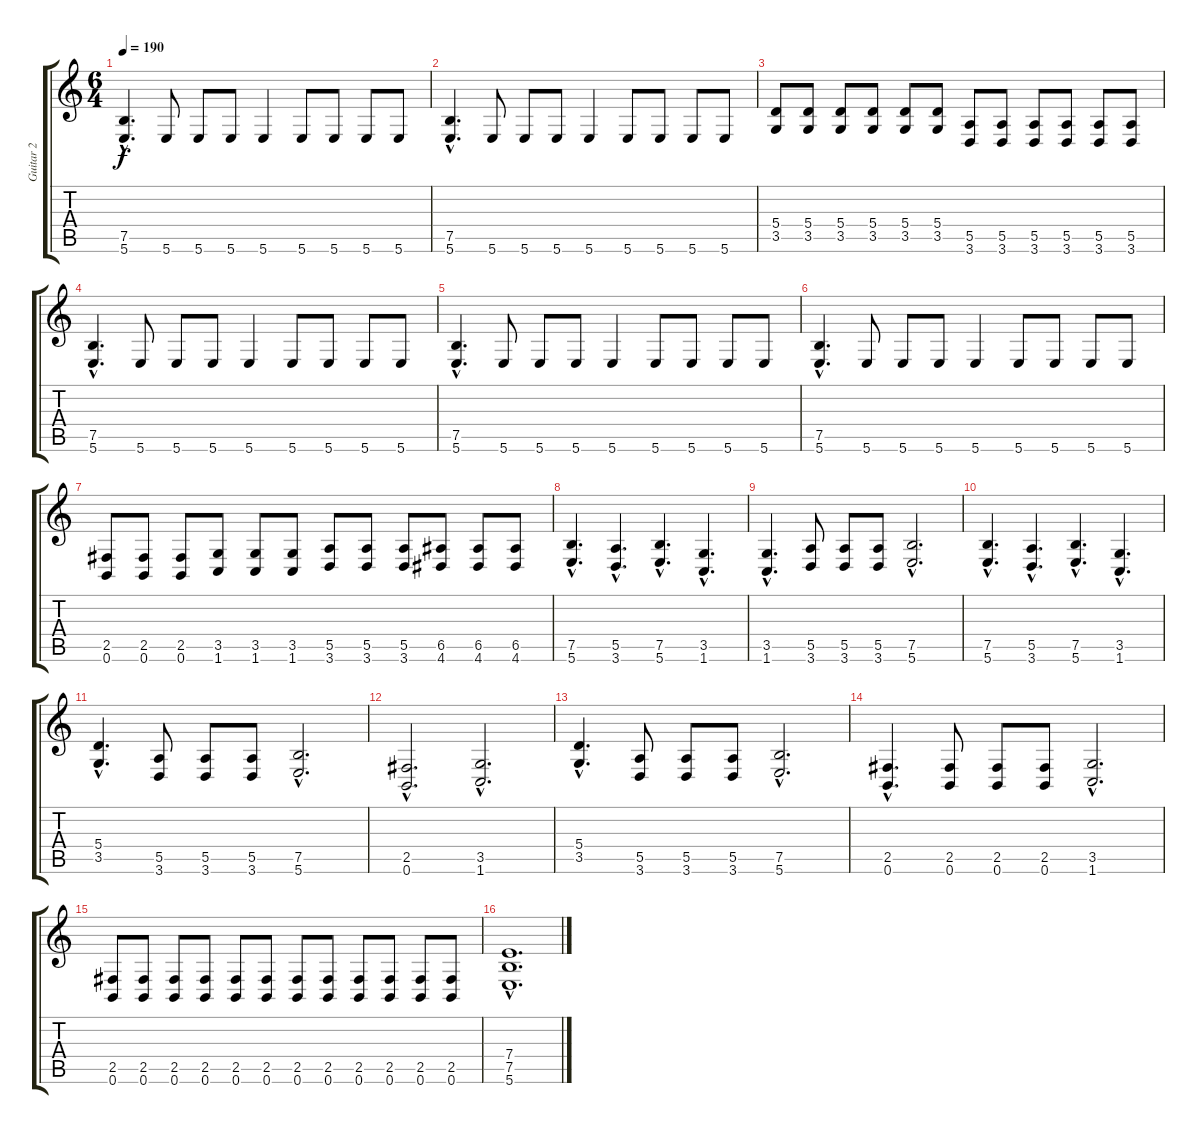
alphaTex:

\track ("Guitar 2" "Guitar 2") {instrument distortionguitar}
\staff {score tabs}
\tuning (B3 G3 D3 A2 E2 B1) {hide}
\ts (6 4)
\tempo 190
\clef g2
\ks c
(7.5{hac} 5.6{hac}).4{d dy f} 5.6.8 5.6.8 5.6.8 5.6.4 5.6.8 5.6.8 5.6.8 5.6.8 |
(7.5{hac} 5.6{hac}).4{d} 5.6.8 5.6.8 5.6.8 5.6.4 5.6.8 5.6.8 5.6.8 5.6.8 |
(5.4 3.5).8 (5.4 3.5).8 (5.4 3.5).8 (5.4 3.5).8 (5.4 3.5).8 (5.4 3.5).8 (5.5 3.6).8 (5.5 3.6).8 (5.5 3.6).8 (5.5 3.6).8 (5.5 3.6).8 (5.5 3.6).8 |
(7.5{hac} 5.6{hac}).4{d} 5.6.8 5.6.8 5.6.8 5.6.4 5.6.8 5.6.8 5.6.8 5.6.8 |
(7.5{hac} 5.6{hac}).4{d} 5.6.8 5.6.8 5.6.8 5.6.4 5.6.8 5.6.8 5.6.8 5.6.8 |
(7.5{hac} 5.6{hac}).4{d} 5.6.8 5.6.8 5.6.8 5.6.4 5.6.8 5.6.8 5.6.8 5.6.8 |
(2.5 0.6).8 (2.5 0.6).8 (2.5 0.6).8 (3.5 1.6).8 (3.5 1.6).8 (3.5 1.6).8 (5.5 3.6).8 (5.5 3.6).8 (5.5 3.6).8 (6.5 4.6).8 (6.5 4.6).8 (6.5 4.6).8 |
(7.5{hac} 5.6{hac}).4{d} (5.5{hac} 3.6{hac}).4{d} (7.5{hac} 5.6{hac}).4{d} (3.5{hac} 1.6{hac}).4{d} |
(3.5{hac} 1.6{hac}).4{d} (5.5 3.6).8 (5.5 3.6).8 (5.5 3.6).8 (7.5{hac} 5.6{hac}).2{d} |
(7.5{hac} 5.6{hac}).4{d} (5.5{hac} 3.6{hac}).4{d} (7.5{hac} 5.6{hac}).4{d} (3.5{hac} 1.6{hac}).4{d} |
(5.4{hac} 3.5{hac}).4{d} (5.5 3.6).8 (5.5 3.6).8 (5.5 3.6).8 (7.5{hac} 5.6{hac}).2{d} |
(2.5{hac} 0.6{hac}).2{d} (3.5{hac} 1.6{hac}).2{d} |
(5.4{hac} 3.5{hac}).4{d} (5.5 3.6).8 (5.5 3.6).8 (5.5 3.6).8 (7.5{hac} 5.6{hac}).2{d} |
(2.5{hac} 0.6{hac}).4{d} (2.5 0.6).8 (2.5 0.6).8 (2.5 0.6).8 (3.5{hac} 1.6{hac}).2{d} |
(2.5 0.6).8 (2.5 0.6).8 (2.5 0.6).8 (2.5 0.6).8 (2.5 0.6).8 (2.5 0.6).8 (2.5 0.6).8 (2.5 0.6).8 (2.5 0.6).8 (2.5 0.6).8 (2.5 0.6).8 (2.5 0.6).8 |
(7.4{hac} 7.5{hac} 5.6{hac}).1{d}
